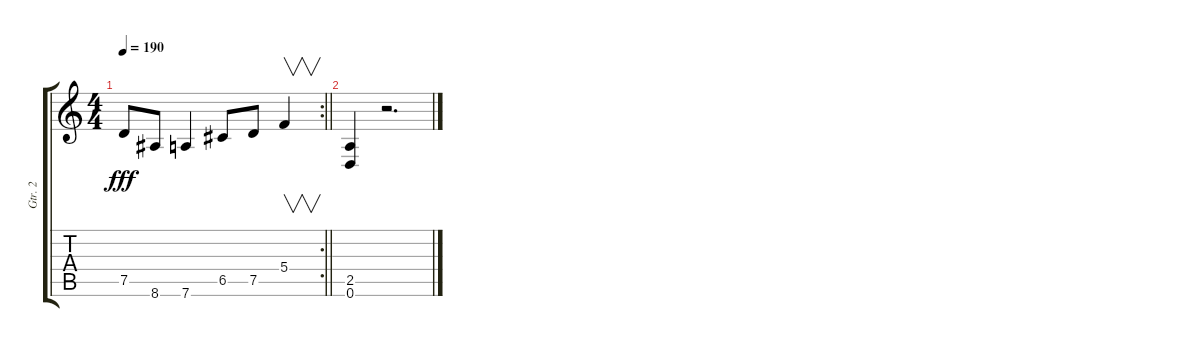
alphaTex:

\track ("Gtr. 2" "Gtr. 2") {instrument distortionguitar}
\staff {score tabs}
\tuning (D4 A3 F3 C3 G2 D2) {hide}
\rc 2
\ts (4 4)
\tempo 190
\clef g2
\barLineRight lightlight
\ks c
7.5.8{dy fff} 8.6.8 7.6.4 6.5.8 7.5.8 5.4.4{v instrument guitarharmonics} |
(2.5 0.6).4{instrument distortionguitar} r.2{d}
